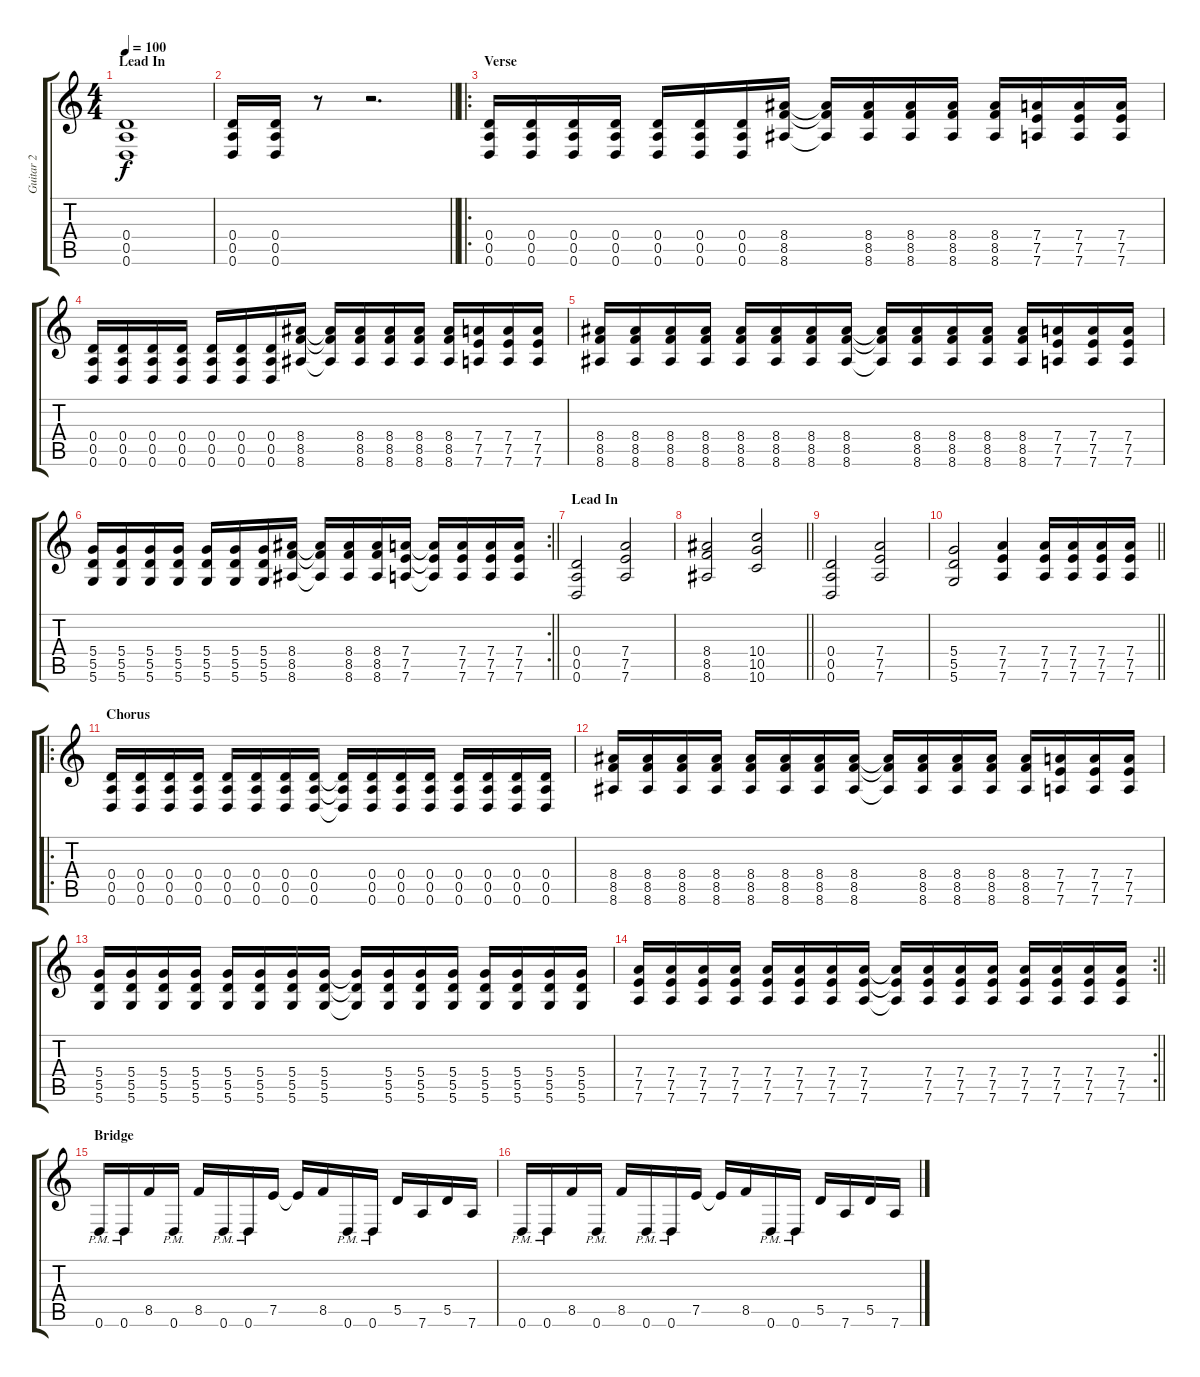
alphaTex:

\track ("Guitar 2" "Guitar 2") {instrument distortionguitar}
\staff {score tabs}
\tuning (E4 B3 G3 D3 A2 D2) {hide}
\ts (4 4)
\section ("" "Lead In")
\tempo 100
\clef g2
\ks c
(0.4 0.5 0.6).1{dy f} |
\barLineRight lightlight
(0.4 0.5 0.6).16 (0.4 0.5 0.6).16 r.8 r.2{d} |
\ro
\section ("" "Verse")
(0.4 0.5 0.6).16 (0.4 0.5 0.6).16 (0.4 0.5 0.6).16 (0.4 0.5 0.6).16 (0.4 0.5 0.6).16 (0.4 0.5 0.6).16 (0.4 0.5 0.6).16 (8.4 8.5 8.6).16 (8.4{t} 8.5{t} 8.6{t}).16 (8.4 8.5 8.6).16 (8.4 8.5 8.6).16 (8.4 8.5 8.6).16 (8.4 8.5 8.6).16 (7.4 7.5 7.6).16 (7.4 7.5 7.6).16 (7.4 7.5 7.6).16 |
(0.4 0.5 0.6).16 (0.4 0.5 0.6).16 (0.4 0.5 0.6).16 (0.4 0.5 0.6).16 (0.4 0.5 0.6).16 (0.4 0.5 0.6).16 (0.4 0.5 0.6).16 (8.4 8.5 8.6).16 (8.4{t} 8.5{t} 8.6{t}).16 (8.4 8.5 8.6).16 (8.4 8.5 8.6).16 (8.4 8.5 8.6).16 (8.4 8.5 8.6).16 (7.4 7.5 7.6).16 (7.4 7.5 7.6).16 (7.4 7.5 7.6).16 |
(8.4 8.5 8.6).16 (8.4 8.5 8.6).16 (8.4 8.5 8.6).16 (8.4 8.5 8.6).16 (8.4 8.5 8.6).16 (8.4 8.5 8.6).16 (8.4 8.5 8.6).16 (8.4 8.5 8.6).16 (8.4{t} 8.5{t} 8.6{t}).16 (8.4 8.5 8.6).16 (8.4 8.5 8.6).16 (8.4 8.5 8.6).16 (8.4 8.5 8.6).16 (7.4 7.5 7.6).16 (7.4 7.5 7.6).16 (7.4 7.5 7.6).16 |
\rc 2
\barLineRight lightlight
(5.4 5.5 5.6).16 (5.4 5.5 5.6).16 (5.4 5.5 5.6).16 (5.4 5.5 5.6).16 (5.4 5.5 5.6).16 (5.4 5.5 5.6).16 (5.4 5.5 5.6).16 (8.4 8.5 8.6).16 (8.4{t} 8.5{t} 8.6{t}).16 (8.4 8.5 8.6).16 (8.4 8.5 8.6).16 (7.4 7.5 7.6).16 (7.4{t} 7.5{t} 7.6{t}).16 (7.4 7.5 7.6).16 (7.4 7.5 7.6).16 (7.4 7.5 7.6).16 |
\section ("" "Lead In")
(0.4 0.5 0.6).2 (7.4 7.5 7.6).2 |
\barLineRight lightlight
(8.4 8.5 8.6).2 (10.4 10.5 10.6).2 |
(0.4 0.5 0.6).2 (7.4 7.5 7.6).2 |
\barLineRight lightlight
(5.4 5.5 5.6).2 (7.4 7.5 7.6).4 (7.4 7.5 7.6).16 (7.4 7.5 7.6).16 (7.4 7.5 7.6).16 (7.4 7.5 7.6).16 |
\ro
\section ("" "Chorus")
(0.4 0.5 0.6).16 (0.4 0.5 0.6).16 (0.4 0.5 0.6).16 (0.4 0.5 0.6).16 (0.4 0.5 0.6).16 (0.4 0.5 0.6).16 (0.4 0.5 0.6).16 (0.4 0.5 0.6).16 (0.4{t} 0.5{t} 0.6{t}).16 (0.4 0.5 0.6).16 (0.4 0.5 0.6).16 (0.4 0.5 0.6).16 (0.4 0.5 0.6).16 (0.4 0.5 0.6).16 (0.4 0.5 0.6).16 (0.4 0.5 0.6).16 |
(8.4 8.5 8.6).16 (8.4 8.5 8.6).16 (8.4 8.5 8.6).16 (8.4 8.5 8.6).16 (8.4 8.5 8.6).16 (8.4 8.5 8.6).16 (8.4 8.5 8.6).16 (8.4 8.5 8.6).16 (8.4{t} 8.5{t} 8.6{t}).16 (8.4 8.5 8.6).16 (8.4 8.5 8.6).16 (8.4 8.5 8.6).16 (8.4 8.5 8.6).16 (7.4 7.5 7.6).16 (7.4 7.5 7.6).16 (7.4 7.5 7.6).16 |
(5.4 5.5 5.6).16 (5.4 5.5 5.6).16 (5.4 5.5 5.6).16 (5.4 5.5 5.6).16 (5.4 5.5 5.6).16 (5.4 5.5 5.6).16 (5.4 5.5 5.6).16 (5.4 5.5 5.6).16 (5.4{t} 5.5{t} 5.6{t}).16 (5.4 5.5 5.6).16 (5.4 5.5 5.6).16 (5.4 5.5 5.6).16 (5.4 5.5 5.6).16 (5.4 5.5 5.6).16 (5.4 5.5 5.6).16 (5.4 5.5 5.6).16 |
\rc 2
\barLineRight lightlight
(7.4 7.5 7.6).16 (7.4 7.5 7.6).16 (7.4 7.5 7.6).16 (7.4 7.5 7.6).16 (7.4 7.5 7.6).16 (7.4 7.5 7.6).16 (7.4 7.5 7.6).16 (7.4 7.5 7.6).16 (7.4{t} 7.5{t} 7.6{t}).16 (7.4 7.5 7.6).16 (7.4 7.5 7.6).16 (7.4 7.5 7.6).16 (7.4 7.5 7.6).16 (7.4 7.5 7.6).16 (7.4 7.5 7.6).16 (7.4 7.5 7.6).16 |
\section ("" "Bridge")
0.6{pm}.16 0.6{pm}.16 8.5.16 0.6{pm}.16 8.5.16 0.6{pm}.16 0.6{pm}.16 7.5.16 7.5{t}.16 8.5.16 0.6{pm}.16 0.6{pm}.16 5.5.16 7.6.16 5.5.16 7.6.16 |
0.6{pm}.16 0.6{pm}.16 8.5.16 0.6{pm}.16 8.5.16 0.6{pm}.16 0.6{pm}.16 7.5.16 7.5{t}.16 8.5.16 0.6{pm}.16 0.6{pm}.16 5.5.16 7.6.16 5.5.16 7.6.16
